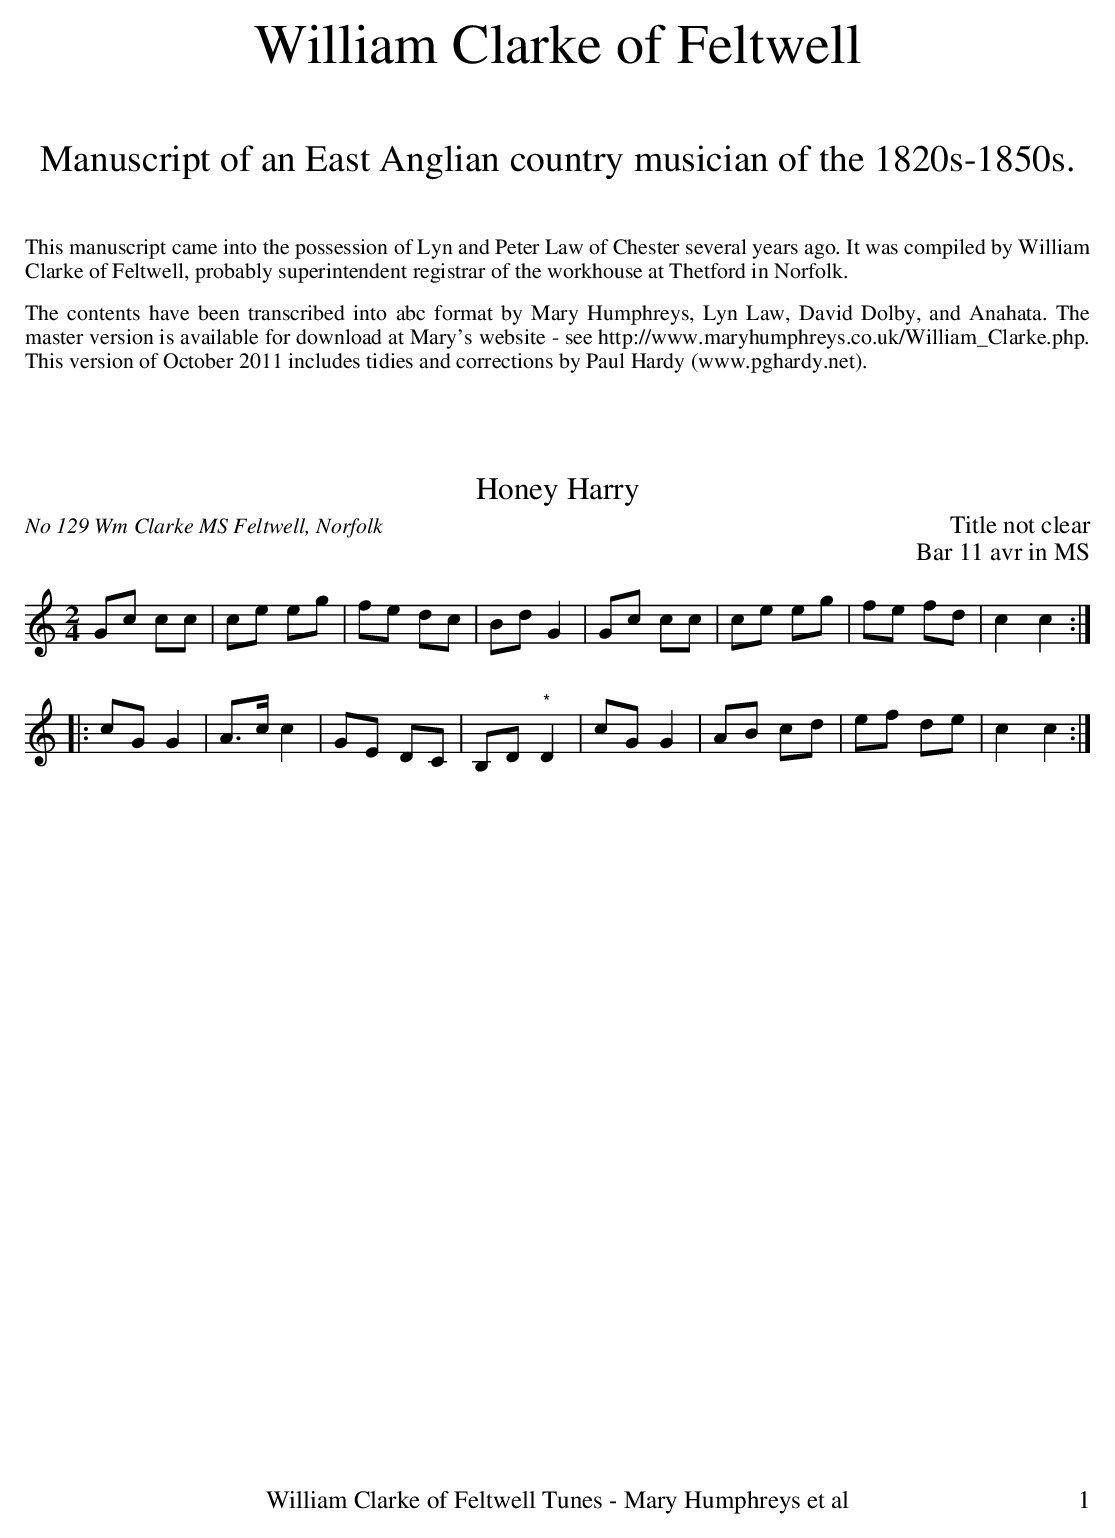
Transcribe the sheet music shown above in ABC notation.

X:1
T:Honey Harry
O:No 129 Wm Clarke MS Feltwell, Norfolk
M:2/4
L:1/16
K:C
G2c2 c2c2|c2e2 e2g2|f2e2 d2c2|B2d2 G4|G2c2 c2c2|c2e2 e2g2|f2e2 f2d2|c4c4:|
|:c2G2 G4|A3c c4|G2E2 D2C2|B,2D2"^*"D4|c2G2 G4|A2B2 c2d2|e2f2 d2e2|c4c4:|
